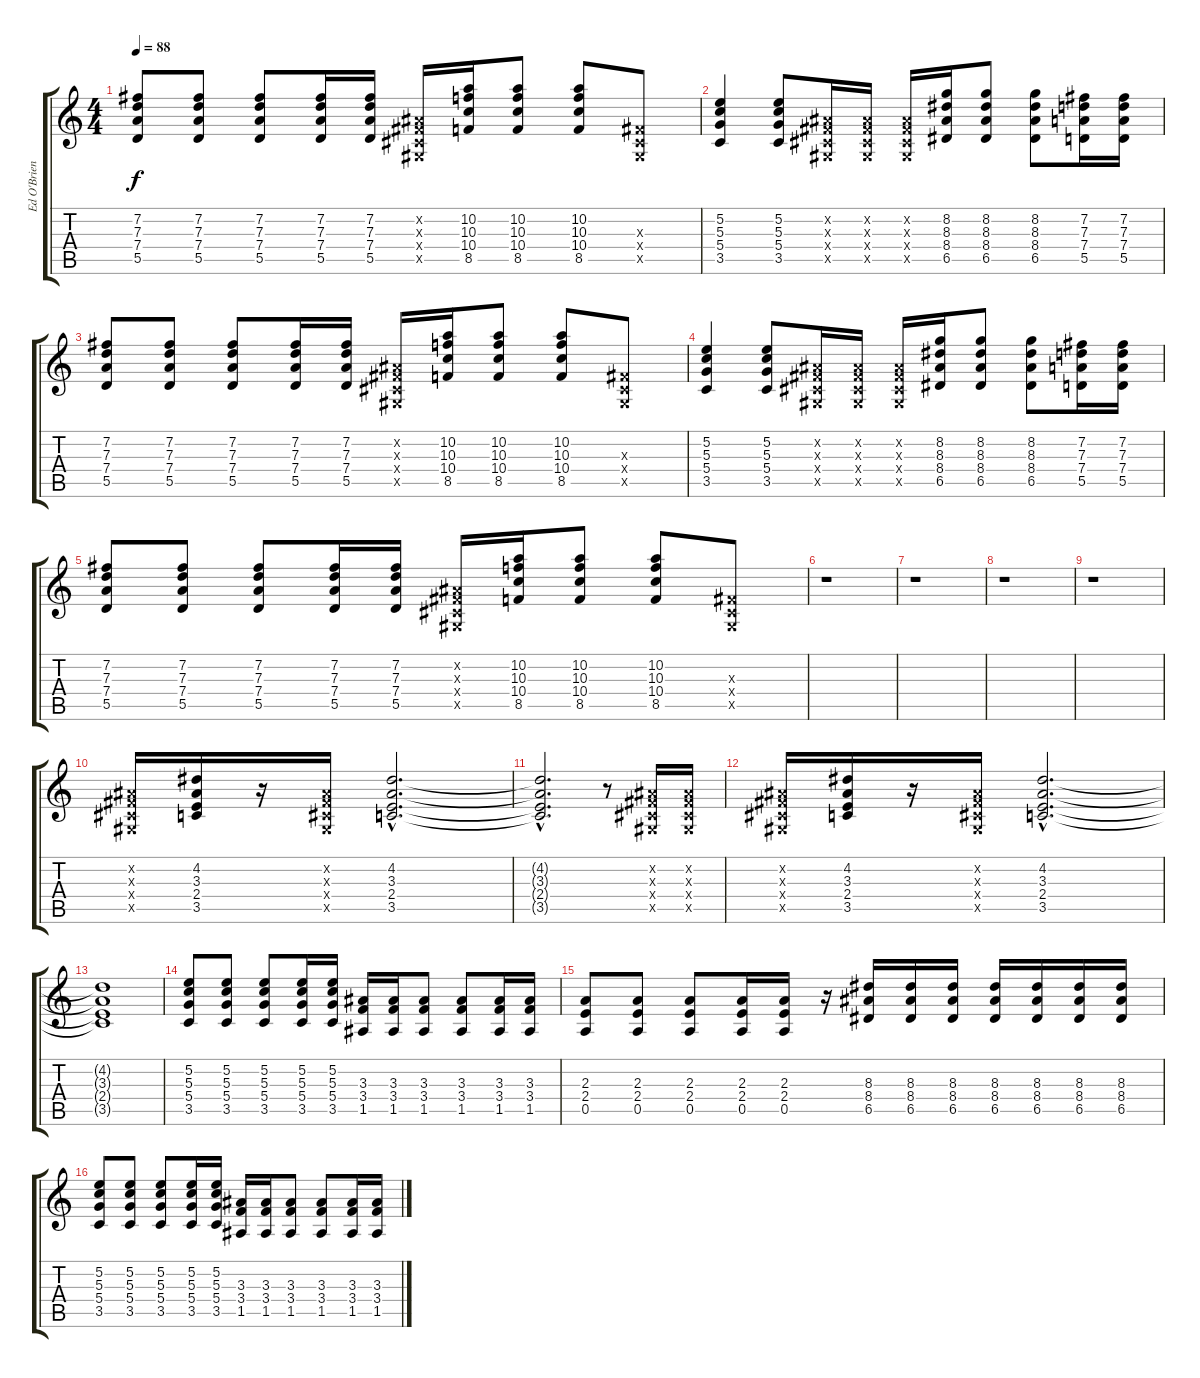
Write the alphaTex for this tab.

\track ("Ed O'Brien" "Ed O'Brien") {instrument electricguitarjazz}
\staff {score tabs}
\tuning (E4 B3 G3 D3 A2 E2) {hide}
\ts (4 4)
\tempo 88
\clef g2
\ks c
(7.2 7.3 7.4 5.5).8{dy f} (7.2 7.3 7.4 5.5).8 (7.2 7.3 7.4 5.5).8 (7.2 7.3 7.4 5.5).16 (7.2 7.3 7.4 5.5).16 (-1.2{x} -1.3{x} -1.4{x} -1.5{x}).16 (10.2 10.3 10.4 8.5).16 (10.2 10.3 10.4 8.5).8 (10.2 10.3 10.4 8.5).8 (-1.3{x} -1.4{x} -1.5{x}).8 |
(5.2 5.3 5.4 3.5).4 (5.2 5.3 5.4 3.5).8 (-1.2{x} -1.3{x} -1.4{x} -1.5{x}).16 (-1.2{x} -1.3{x} -1.4{x} -1.5{x}).16 (-1.2{x} -1.3{x} -1.4{x} -1.5{x}).16 (8.2 8.3 8.4 6.5).16 (8.2 8.3 8.4 6.5).8 (8.2 8.3 8.4 6.5).8 (7.2 7.3 7.4 5.5).16 (7.2 7.3 7.4 5.5).16 |
(7.2 7.3 7.4 5.5).8 (7.2 7.3 7.4 5.5).8 (7.2 7.3 7.4 5.5).8 (7.2 7.3 7.4 5.5).16 (7.2 7.3 7.4 5.5).16 (-1.2{x} -1.3{x} -1.4{x} -1.5{x}).16 (10.2 10.3 10.4 8.5).16 (10.2 10.3 10.4 8.5).8 (10.2 10.3 10.4 8.5).8 (-1.3{x} -1.4{x} -1.5{x}).8 |
(5.2 5.3 5.4 3.5).4 (5.2 5.3 5.4 3.5).8 (-1.2{x} -1.3{x} -1.4{x} -1.5{x}).16 (-1.2{x} -1.3{x} -1.4{x} -1.5{x}).16 (-1.2{x} -1.3{x} -1.4{x} -1.5{x}).16 (8.2 8.3 8.4 6.5).16 (8.2 8.3 8.4 6.5).8 (8.2 8.3 8.4 6.5).8 (7.2 7.3 7.4 5.5).16 (7.2 7.3 7.4 5.5).16 |
(7.2 7.3 7.4 5.5).8 (7.2 7.3 7.4 5.5).8 (7.2 7.3 7.4 5.5).8 (7.2 7.3 7.4 5.5).16 (7.2 7.3 7.4 5.5).16 (-1.2{x} -1.3{x} -1.4{x} -1.5{x}).16 (10.2 10.3 10.4 8.5).16 (10.2 10.3 10.4 8.5).8 (10.2 10.3 10.4 8.5).8 (-1.3{x} -1.4{x} -1.5{x}).8 |
r.1 |
r.1 |
r.1 |
r.1 |
(-1.2{x} -1.3{x} -1.4{x} -1.5{x}).16{instrument electricguitarjazz} (4.2 3.3 2.4 3.5).16 r.16 (-1.2{x} -1.3{x} -1.4{x} -1.5{x}).16 (4.2{hac} 3.3{hac} 2.4{hac} 3.5{hac}).2{d} |
(4.2{hac t} 3.3{hac t} 2.4{hac t} 3.5{hac t}).2{d} r.8 (-1.2{x} -1.3{x} -1.4{x} -1.5{x}).16 (-1.2{x} -1.3{x} -1.4{x} -1.5{x}).16 |
(-1.2{x} -1.3{x} -1.4{x} -1.5{x}).16 (4.2 3.3 2.4 3.5).16 r.16 (-1.2{x} -1.3{x} -1.4{x} -1.5{x}).16 (4.2{hac} 3.3{hac} 2.4{hac} 3.5{hac}).2{d} |
(4.2{t} 3.3{t} 2.4{t} 3.5{t}).1 |
(5.2 5.3 5.4 3.5).8 (5.2 5.3 5.4 3.5).8 (5.2 5.3 5.4 3.5).8 (5.2 5.3 5.4 3.5).16 (5.2 5.3 5.4 3.5).16 (3.3 3.4 1.5).16 (3.3 3.4 1.5).16 (3.3 3.4 1.5).8 (3.3 3.4 1.5).8 (3.3 3.4 1.5).16 (3.3 3.4 1.5).16 |
(2.3 2.4 0.5).8 (2.3 2.4 0.5).8 (2.3 2.4 0.5).8 (2.3 2.4 0.5).16 (2.3 2.4 0.5).16 r.16 (8.3 8.4 6.5).16 (8.3 8.4 6.5).16 (8.3 8.4 6.5).16 (8.3 8.4 6.5).16 (8.3 8.4 6.5).16 (8.3 8.4 6.5).16 (8.3 8.4 6.5).16 |
(5.2 5.3 5.4 3.5).8 (5.2 5.3 5.4 3.5).8 (5.2 5.3 5.4 3.5).8 (5.2 5.3 5.4 3.5).16 (5.2 5.3 5.4 3.5).16 (3.3 3.4 1.5).16 (3.3 3.4 1.5).16 (3.3 3.4 1.5).8 (3.3 3.4 1.5).8 (3.3 3.4 1.5).16 (3.3 3.4 1.5).16
